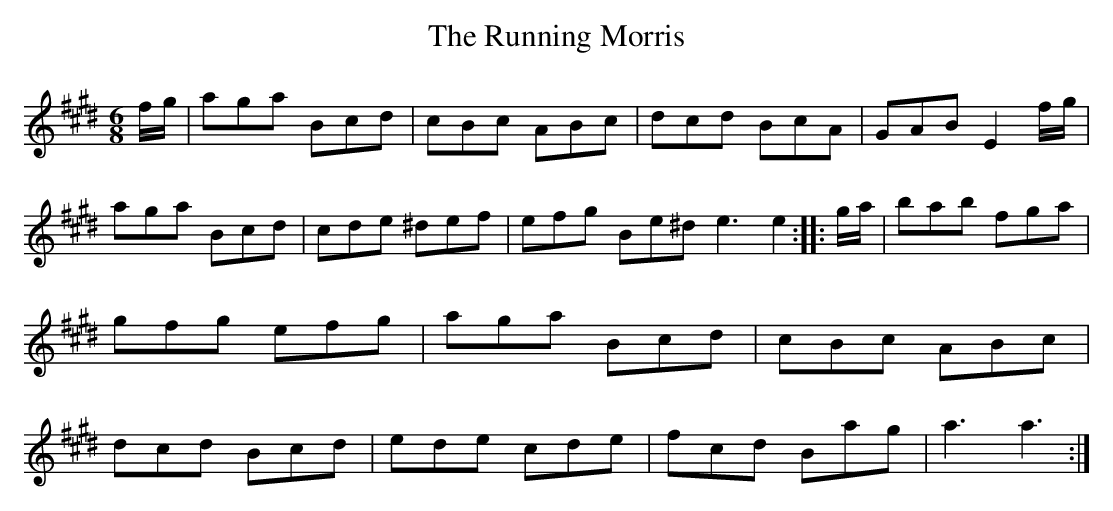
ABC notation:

X:1
T:The Running Morris
M:6/8
L:1/8
K:E
f/2g/2| aga Bcd|cBc ABc| dcd BcA| GAB E2 f/2g/2| aga Bcd| cde ^def|\
efg Be^d e3 e2:: g/2a/|bab fga| gfg efg |aga Bcd|cBc ABc|dcd Bcd|ede cde|\
fcd Bag|a3 a3:|
